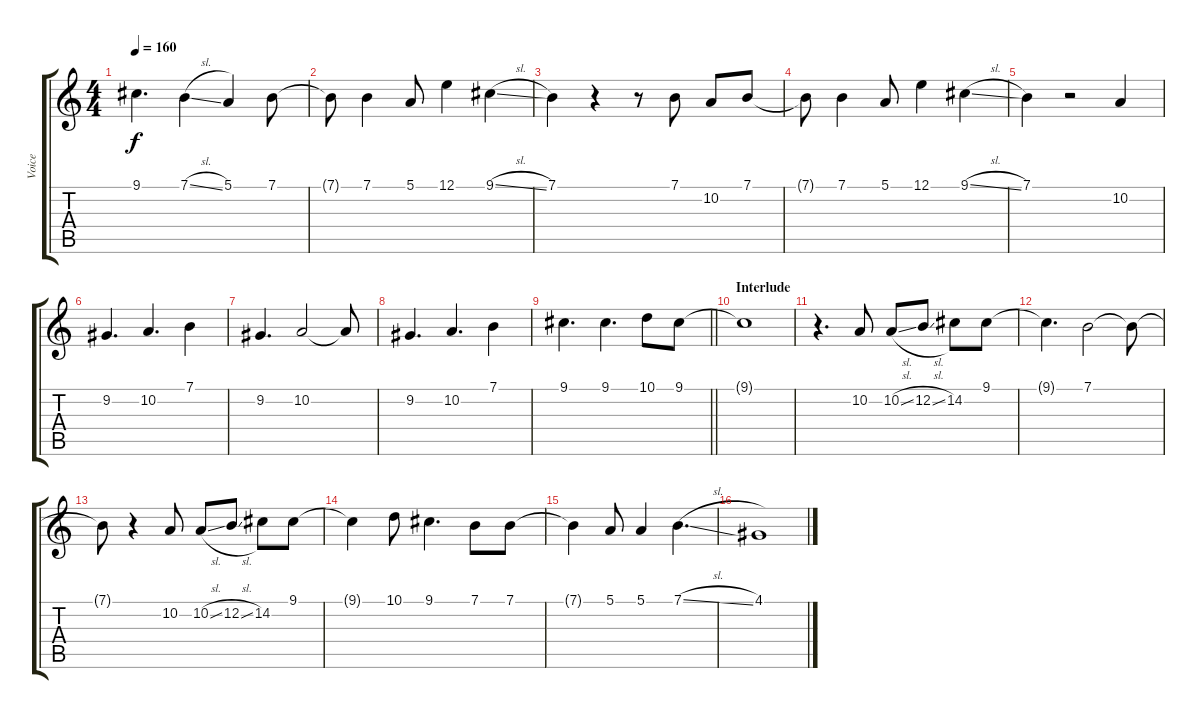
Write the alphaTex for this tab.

\track ("Voice" "Voice") {instrument clarinet}
\staff {score tabs}
\tuning (E4 B3 G3 D3 A2 E2) {hide}
\ts (4 4)
\tempo 160
\clef g2
\ks c
9.1.4{d dy f} 7.1{sl}.4 5.1.4 7.1.8 |
7.1{t}.8 7.1.4 5.1.8 12.1.4 9.1{sl}.4 |
7.1.4 r.4 r.8 7.1.8 10.2.8 7.1.8 |
7.1{t}.8 7.1.4 5.1.8 12.1.4 9.1{sl}.4 |
7.1.4 r.2 10.2.4 |
9.2.4{d} 10.2.4{d} 7.1.4 |
9.2.4{d} 10.2.2 10.2{t}.8 |
9.2.4{d} 10.2.4{d} 7.1.4 |
\barLineRight lightlight
9.1.4{d} 9.1.4{d} 10.1.8 9.1.8 |
\section ("" "Interlude")
9.1{t}.1 |
r.4{d} 10.2.8 10.2{sl}.8 12.2{sl}.8 14.2.8 9.1.8 |
9.1{t}.4{d} 7.1.2 7.1{t}.8 |
7.1{t}.8 r.4 10.2.8 10.2{sl}.8 12.2{sl}.8 14.2.8 9.1.8 |
9.1{t}.4 10.1.8 9.1.4{d} 7.1.8 7.1.8 |
7.1{t}.4 5.1.8 5.1.4 7.1{sl}.4{d} |
4.1.1
